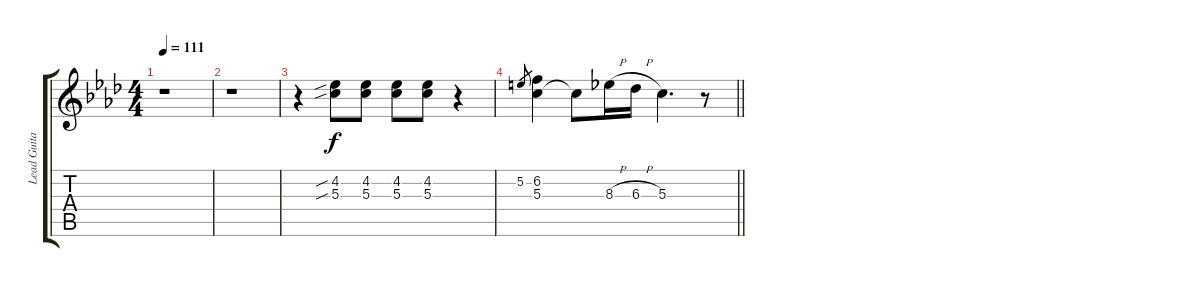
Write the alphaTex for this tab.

\track ("Lead Guitar" "Lead Guita") {instrument electricguitarjazz}
\staff {score tabs}
\tuning (E4 B3 G3 D3 A2 E2) {hide}
\ts (4 4)
\tempo 111
\clef g2
\ks ab
r.1{dy mp} |
r.1 |
r.4 (4.2{sib} 5.3{sib}).8{dy f} (4.2 5.3).8 (4.2 5.3).8 (4.2 5.3).8 r.4 |
\barLineRight lightlight
5.2.8{gr} (6.2 5.3).4 5.3{t}.8 8.3{h}.16 6.3{h}.16 5.3.4{d} r.8
